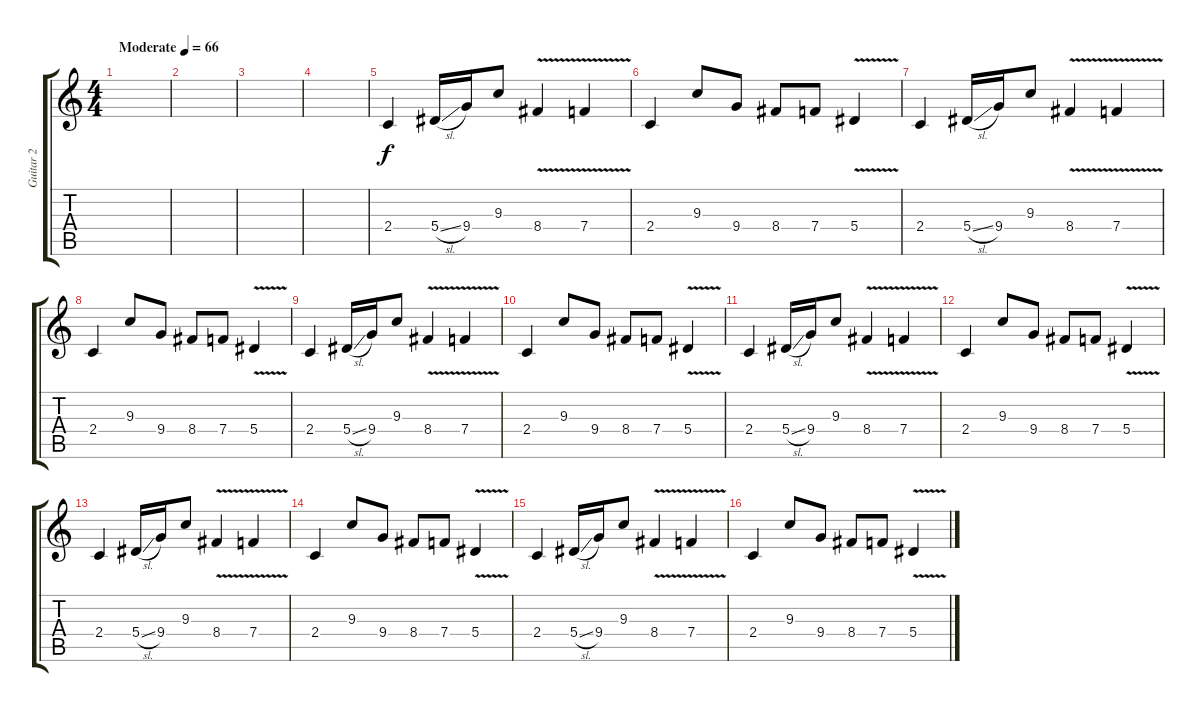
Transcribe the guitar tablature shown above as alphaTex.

\track ("Guitar 2" "Guitar 2") {instrument overdrivenguitar}
\staff {score tabs}
\tuning (C4 G3 Eb3 Bb2 F2 C2) {hide}
\ts (4 4)
\tempo (66 "Moderate")
\clef g2
\ks c
|
|
|
|
2.4.4 5.4{sl}.16 9.4.16 9.3.8 8.4{v}.4 7.4{v}.4 |
2.4.4 9.3.8 9.4.8 8.4.8 7.4.8 5.4{v}.4 |
2.4.4 5.4{sl}.16 9.4.16 9.3.8 8.4{v}.4 7.4{v}.4 |
2.4.4 9.3.8 9.4.8 8.4.8 7.4.8 5.4{v}.4 |
2.4.4{volume 0} 5.4{sl}.16 9.4.16 9.3.8 8.4{v}.4 7.4{v}.4 |
2.4.4 9.3.8 9.4.8 8.4.8 7.4.8 5.4{v}.4 |
2.4.4 5.4{sl}.16 9.4.16 9.3.8 8.4{v}.4 7.4{v}.4 |
2.4.4 9.3.8 9.4.8 8.4.8 7.4.8 5.4{v}.4 |
2.4.4 5.4{sl}.16 9.4.16 9.3.8 8.4{v}.4 7.4{v}.4 |
2.4.4 9.3.8 9.4.8 8.4.8 7.4.8 5.4{v}.4 |
2.4.4 5.4{sl}.16 9.4.16 9.3.8 8.4{v}.4 7.4{v}.4 |
2.4.4 9.3.8 9.4.8 8.4.8 7.4.8 5.4{v}.4
